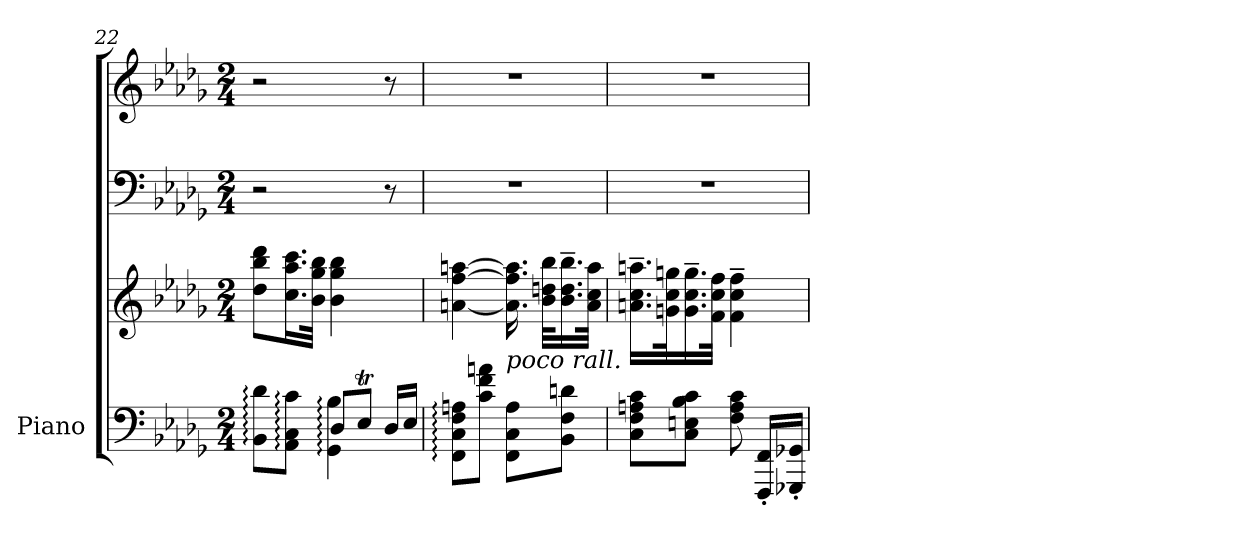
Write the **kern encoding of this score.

**kern	**kern	**kern	**kern
*part1	*part1	*part1	*part1
*staff4	*staff3	*staff2	*staff1
*I"Piano	*	*	*
*I'Pno.	*	*	*
*clefF4	*clefG2	*clefF4	*clefG2
*k[b-e-a-d-g-]	*k[b-e-a-d-g-]	*k[b-e-a-d-g-]	*k[b-e-a-d-g-]
*M2/4	*M2/4	*M2/4	*M2/4
=22	=22	=22	=22
*^	*	*	*
8BB-\: 8d-\:L	8ryy	8dd-\ 8bb-\ 8ddd-\L	2r	2r
8AA-\: 8C\: 8c\:J	8ryy	16.cc\ 16.aa-\ 16.ccc\L	.	.
.	.	32b-\ 32gg-\ 32bb-\JJk	.	.
8D-/L	4GG-\: 4B-\:	4b-\ 4gg-\ 4bb-\	.	.
8E-T/J	.	.	.	.
16D-/LL	8ryy	8ryy	8r	8r
16E-/JJ	.	.	.	.
*v	*v	*	*	*
!!LO:PB:g=z
=23	=23	=23	=23
8FF\: 8C\: 8F\: 8An\:L	[4an\ [4ff\ [4aan\	2r	2r
8c\ 8f\ 8an\J	.	.	.
!	!LO:TX:b:i:t=poco rall.	!	!
8FF\ 8C\ 8A\L	16.a\] 16.ff\] 16.aa\]	.	.
.	32b-\ 32ddn\ 32bb-\KLL	.	.
8BB-\ 8F\ 8dn\J	16.b-\~ 16.dd\~ 16.bb-\~	.	.
.	32a\ 32cc\ 32aa\JJk	.	.
=24	=24	=24	=24
8C\ 8F\ 8An\ 8c\L	16.an\~ 16.cc\~ 16.aan\~LL	2r	2r
.	32gn\ 32cc\ 32ggn\K	.	.
8C\ 8En\ 8B-\ 8c\J	16.g\~ 16.cc\~ 16.gg\~	.	.
.	32f\ 32cc\ 32ff\JJk	.	.
8F\ 8A\ 8c\	4f\~ 4cc\~ 4ff\~	.	.
16FFF/' 16FF/'LL	.	.	.
16GGG-X/' 16GG-X/'JJ	.	.	.
=	=	=	=
*-	*-	*-	*-
